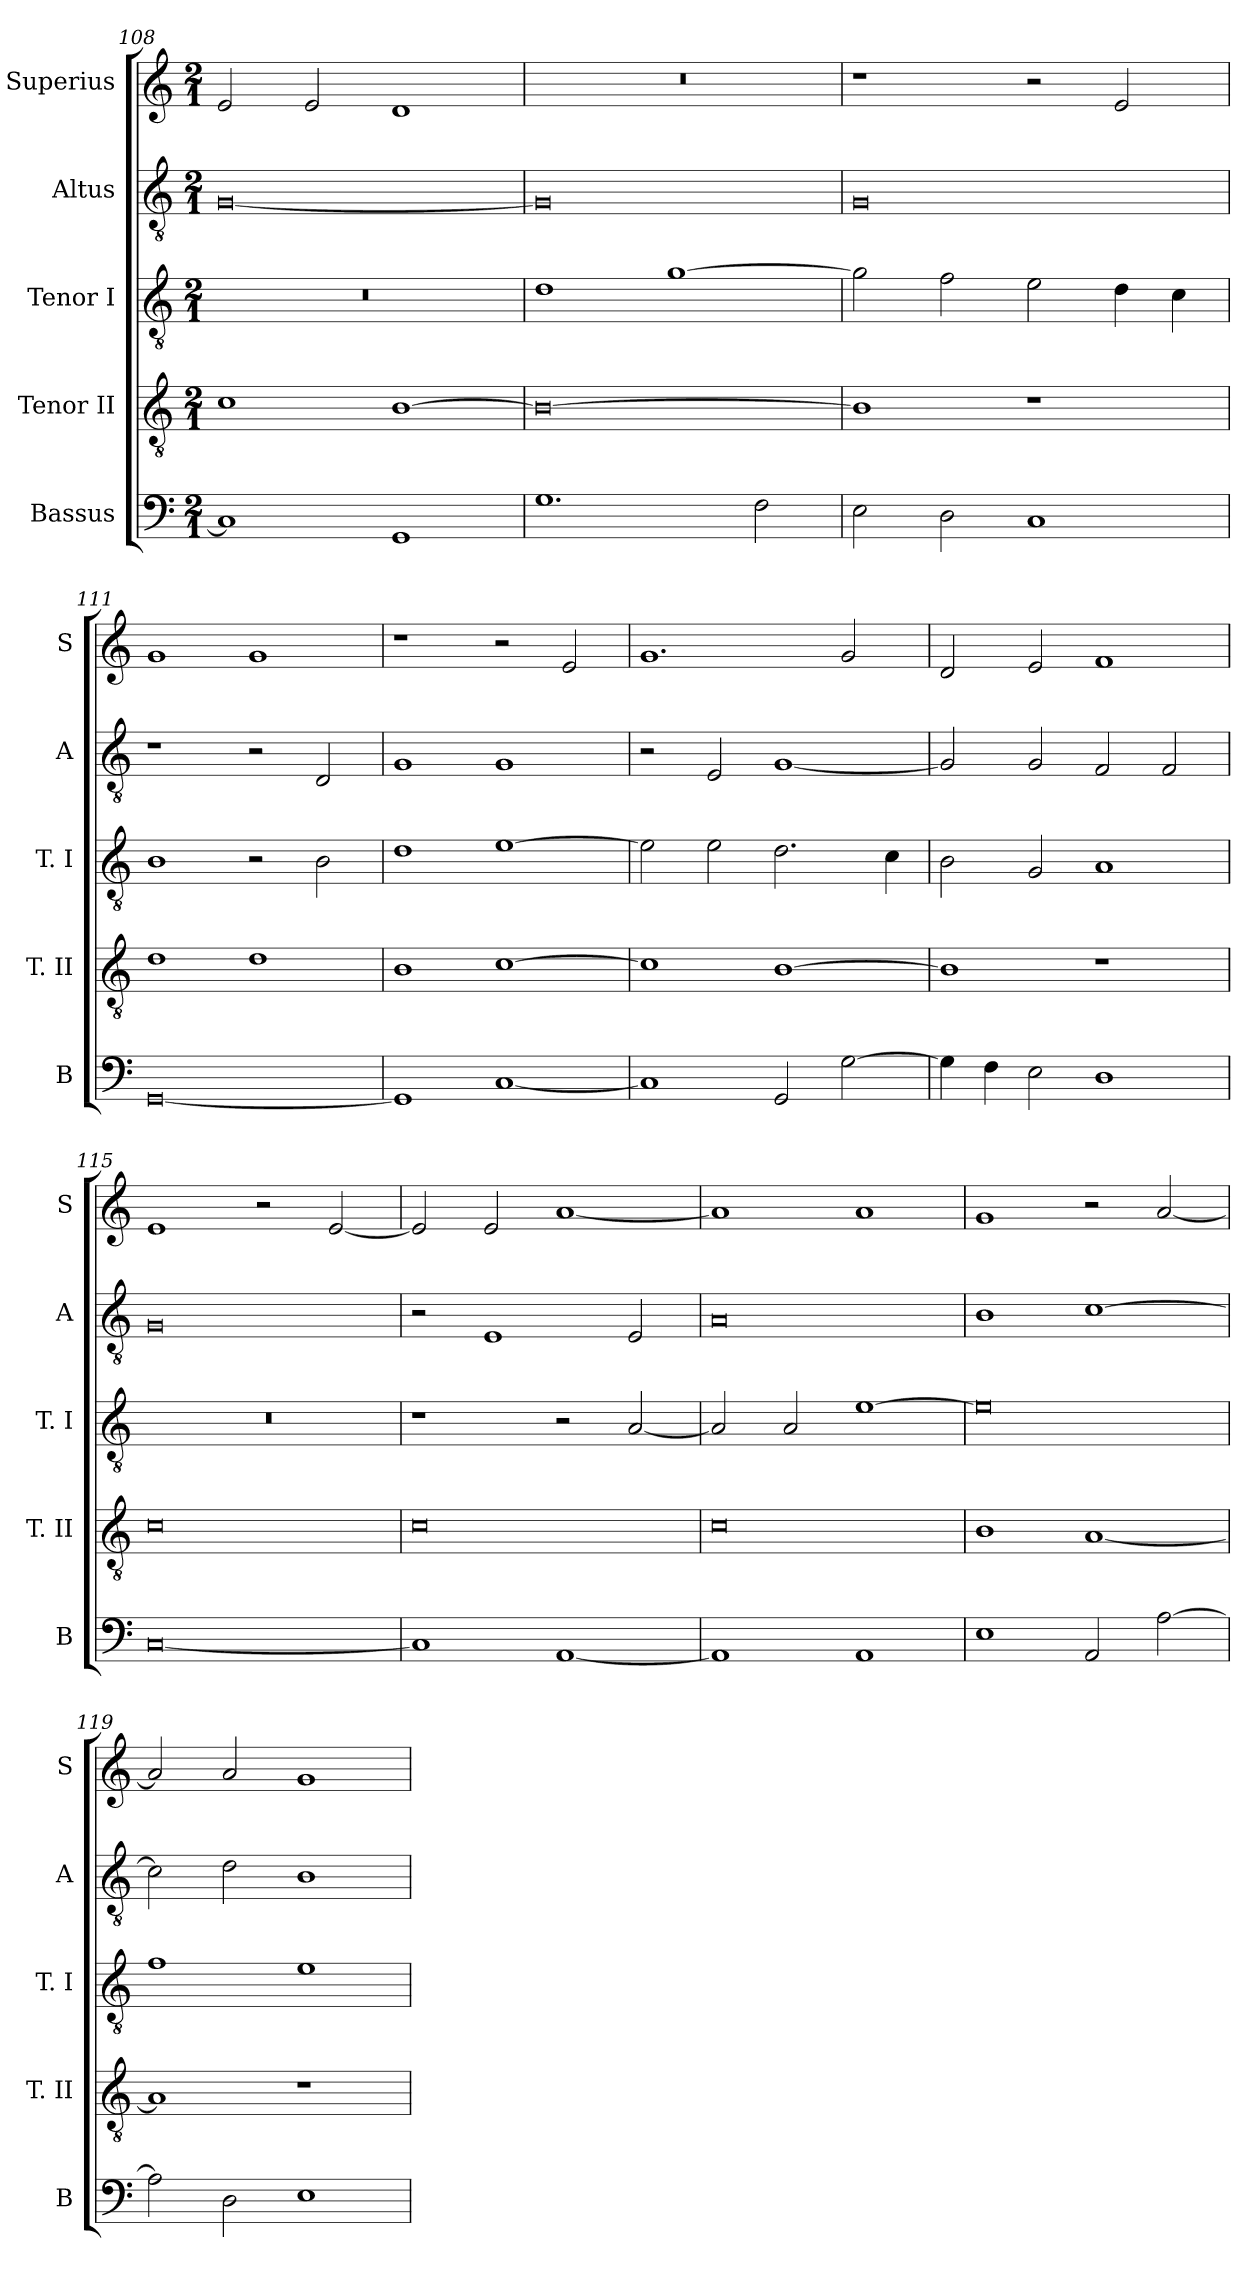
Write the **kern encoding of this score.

**kern	**kern	**kern	**kern	**kern
*part5	*part4	*part3	*part2	*part1
*staff5	*staff4	*staff3	*staff2	*staff1
*I"Bassus	*I"Tenor II	*I"Tenor I	*I"Altus	*I"Superius
*I'B	*I'T. II	*I'T. I	*I'A	*I'S
*clefF4	*clefGv2	*clefGv2	*clefGv2	*clefG2
*k[]	*k[]	*k[]	*k[]	*k[]
*C:	*C:	*C:	*C:	*C:
*M2/1	*M2/1	*M2/1	*M2/1	*M2/1
=108	=108	=108	=108	=108
1C]	1c	0r	[0G	2e
.	.	.	.	2e
1GG	[1B	.	.	1d
=109	=109	=109	=109	=109
1.G	0B_	1d	0G]	0r
.	.	[1g	.	.
2F	.	.	.	.
=110	=110	=110	=110	=110
2E	1B]	2g]	0G	1r
2D	.	2f	.	.
1C	1r	2e	.	2r
.	.	4d	.	2e
.	.	4c	.	.
=111	=111	=111	=111	=111
[0GG	1d	1B	1r	1g
.	1d	2r	2r	1g
.	.	2B	2D	.
=112	=112	=112	=112	=112
1GG]	1B	1d	1G	1r
[1C	[1c	[1e	1G	2r
.	.	.	.	2e
=113	=113	=113	=113	=113
1C]	1c]	2e]	2r	1.g
.	.	2e	2E	.
2GG	[1B	2.d	[1G	.
[2G	.	.	.	2g
.	.	4c	.	.
=114	=114	=114	=114	=114
4G]	1B]	2B	2G]	2d
4F	.	.	.	.
2E	.	2G	2G	2e
1D	1r	1A	2F	1f
.	.	.	2F	.
=115	=115	=115	=115	=115
[0C	0c	0r	0G	1e
.	.	.	.	2r
.	.	.	.	[2e
=116	=116	=116	=116	=116
1C]	0c	1r	2r	2e]
.	.	.	1E	2e
[1AA	.	2r	.	[1a
.	.	[2A	2E	.
=117	=117	=117	=117	=117
1AA]	0c	2A]	0A	1a]
.	.	2A	.	.
1AA	.	[1e	.	1a
=118	=118	=118	=118	=118
1E	1B	0e]	1B	1g
2AA	[1A	.	[1c	2r
[2A	.	.	.	[2a
=119	=119	=119	=119	=119
2A]	1A]	1f	2c]	2a]
2D	.	.	2d	2a
1E	1r	1e	1B	1g
=	=	=	=	=
*-	*-	*-	*-	*-
